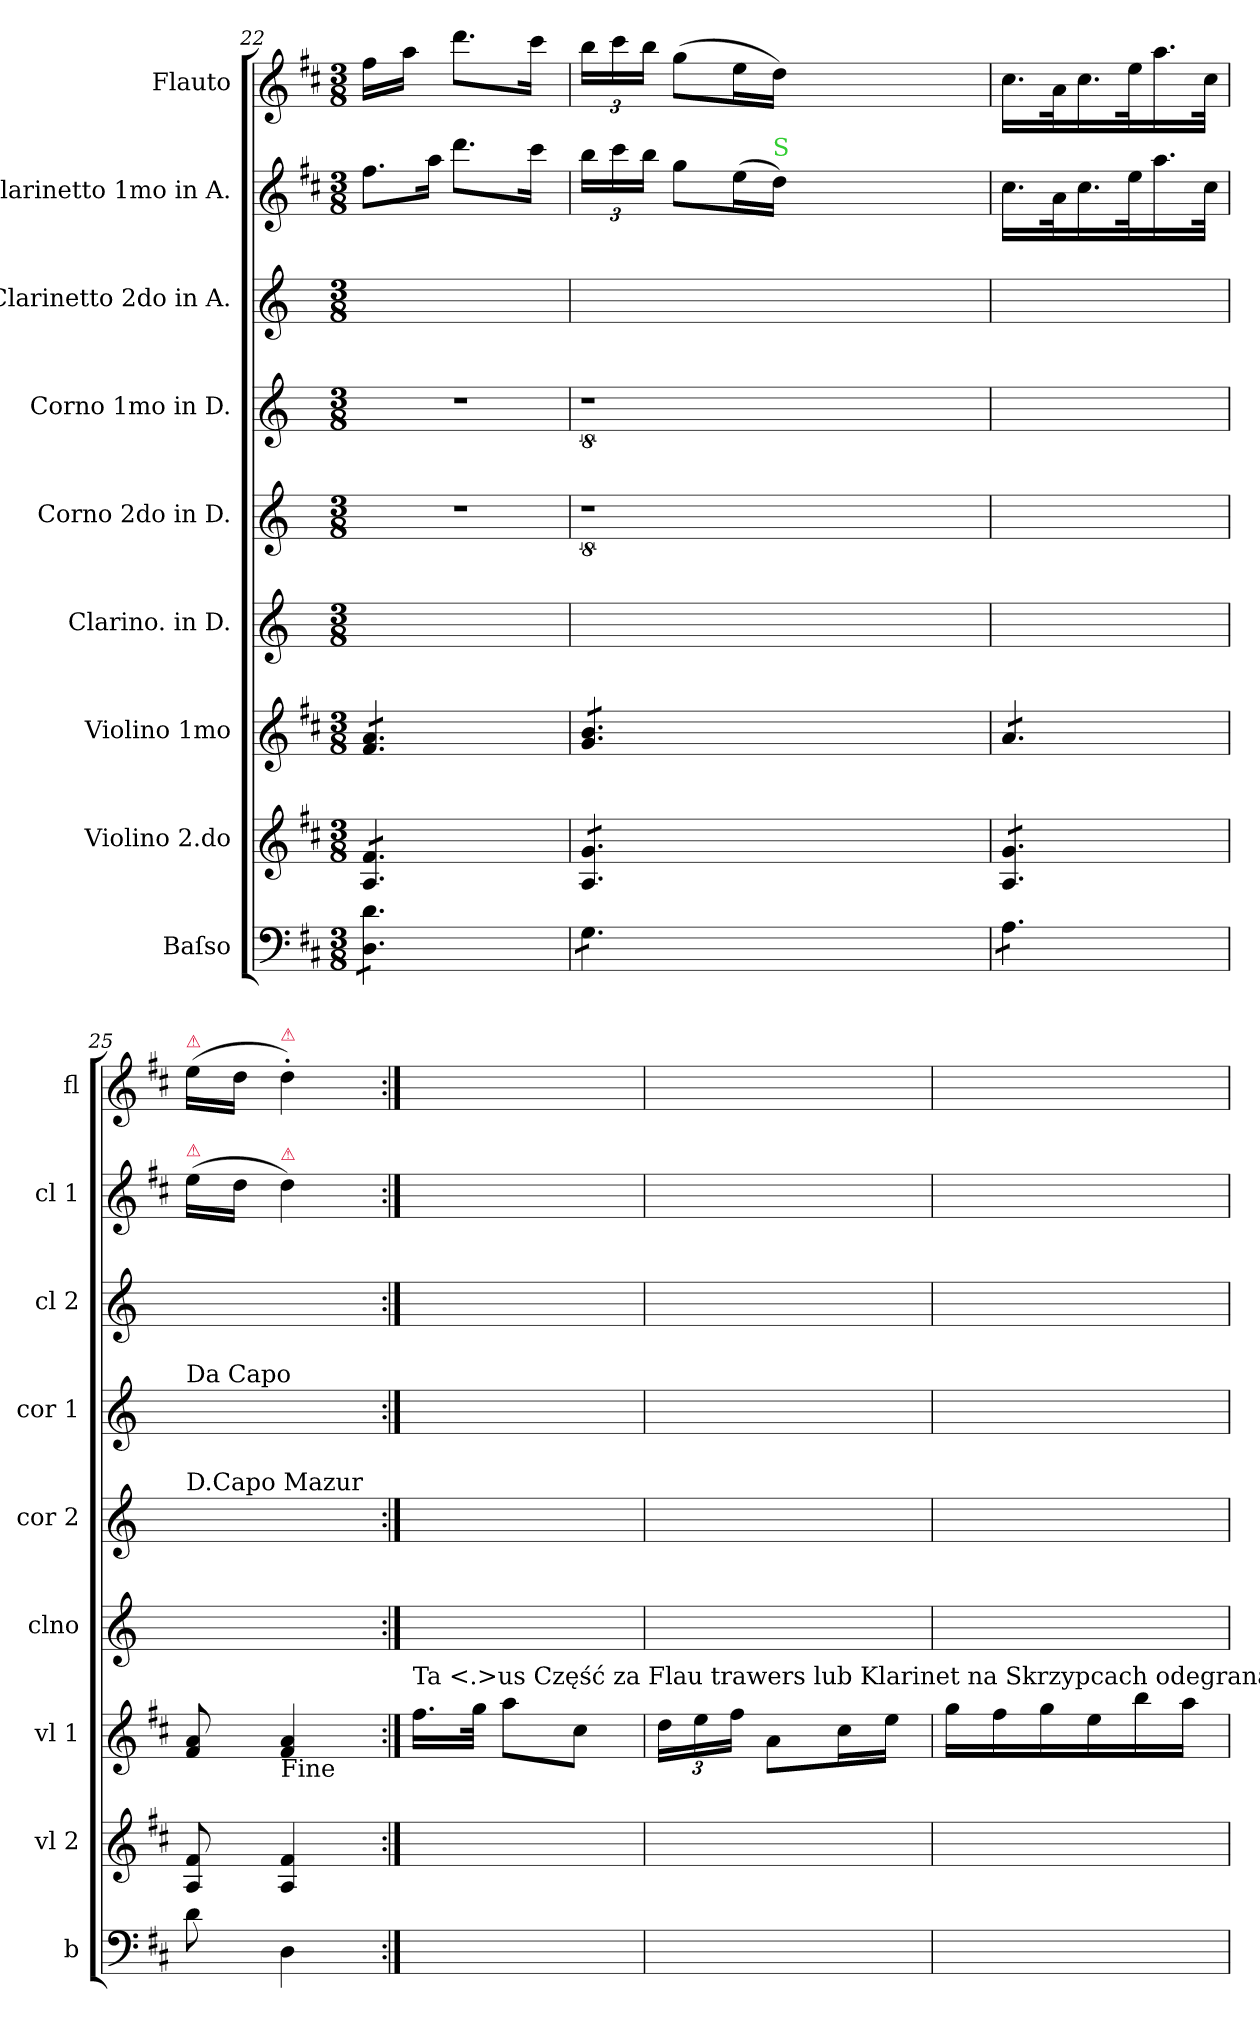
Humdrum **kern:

**kern	**kern	**kern	**kern	**kern	**kern	**kern	**kern	**kern
*part9	*part8	*part7	*part6	*part5	*part4	*part3	*part2	*part1
*staff9	*staff8	*staff7	*staff6	*staff5	*staff4	*staff3	*staff2	*staff1
*I"Baſso	*I"Violino 2.do	*I"Violino 1mo	*I"Clarino. in D.	*I"Corno 2do in D.	*I"Corno 1mo in D.	*I"Clarinetto 2do in A.	*I"Clarinetto 1mo in A.	*I"Flauto
*I'b	*I'vl 2	*I'vl 1	*I'clno	*I'cor 2	*I'cor 1	*I'cl 2	*I'cl 1	*I'fl
*clefF4	*clefG2	*clefG2	*clefG2	*clefG2	*clefG2	*clefG2	*clefG2	*clefG2
*	*	*	*ITrd-1c-2	*ITrd2c3	*ITrd2c3	*ITrd2c3	*	*
*k[f#c#]	*k[f#c#]	*k[f#c#]	*k[f#c#]	*k[f#c#g#]	*k[f#c#g#]	*k[f#c#g#]	*k[f#c#]	*k[f#c#]
*D:	*D:	*D:	*	*	*	*	*D:	*D:
*M3/8	*M3/8	*M3/8	*M3/8	*M3/8	*M3/8	*M3/8	*M3/8	*M3/8
=22	=22	=22	=22	=22	=22	=22	=22	=22
!	!	!	!	!	!	!	!LO:N:vis=8.	!
*tremolo	*	*	*	*	*	*	*	*
*	*tremolo	*	*	*	*	*	*	*
*	*	*tremolo	*	*	*	*	*	*
8D\ 8d\L	8A/ 8f#/L	8f#/ 8a/L	4.ryy	4.r	4.r	4.ryy	16.ff#\L	16ff#\LL
.	.	.	.	.	.	.	.	16aa\JJ
!	!	!	!	!	!	!	!LO:N:vis=16	!
.	.	.	.	.	.	.	32aa\Jk	.
8D\ 8d\	8A/ 8f#/	8f#/ 8a/	.	.	.	.	8.ddd\L	8.ddd\L
8D\ 8d\J	8A/ 8f#/J	8f#/ 8a/J	.	.	.	.	.	.
.	.	.	.	.	.	.	16ccc#\Jk	16ccc#\Jk
=23	=23	=23	=23	=23	=23	=23	=23	=23
8G\L	8A/ 8g/L	8g/ 8b/L	4.ryy	8%9r	8%9r	4.ryy	24bb\LL	24bb\LL
.	.	.	.	.	.	.	24ccc#\	24ccc#\
.	.	.	.	.	.	.	24bb\JJ	24bb\JJ
8G\	8A/ 8g/	8g/ 8b/	.	.	.	.	8gg\L	(8gg\L
8G\J	8A/ 8g/J	8g/ 8b/J	.	.	.	.	(16ee\L	16ee\L
!	!	!	!	!	!	!	!LO:TX:a:color=limegreen:t=S	!
.	.	.	.	.	.	.	16dd\JJ)	16dd\JJ)
2.ryy	2.ryy	2.ryy	2.ryy	.	.	2.ryy	2.ryy	2.ryy
=24	=24	=24	=24	=24	=24	=24	=24	=24
8A\L	8A/ 8g/L	8a/L	4.ryy	4.ryy	4.ryy	4.ryy	16.cc#\LL	16.cc#\LL
.	.	.	.	.	.	.	32a\K	32a\K
8A\	8A/ 8g/	8a/	.	.	.	.	16.cc#\	16.cc#\
.	.	.	.	.	.	.	32ee\K	32ee\K
8A\J	8A/ 8g/J	8a/J	.	.	.	.	16.aa\	16.aa\
*	*	*Xtremolo	*	*	*	*	*	*
*	*Xtremolo	*	*	*	*	*	*	*
*Xtremolo	*	*	*	*	*	*	*	*
.	.	.	.	.	.	.	32cc#\JJk	32cc#\JJk
=25	=25	=25	=25	=25	=25	=25	=25	=25
!	!	!	!	!	!	!	!	!LO:TX:a:color=crimson:t=⚠
!	!	!	!	!	!	!	!LO:TX:a:color=crimson:t=⚠	!
!	!	!	!	!	!LO:TX:a:t=Da Capo	!	!	!
!	!	!	!	!LO:TX:a:t=D.Capo Mazur	!	!	!	!
8d\	8A/ 8f#/	8f#/ 8a/	4.ryy	4.ryy	4.ryy	4.ryy	(16ee\LL	(16ee\LL
.	.	.	.	.	.	.	16dd\JJ	16dd\JJ
!	!	!	!	!	!	!	!	!LO:TX:a:color=crimson:t=⚠
!	!	!	!	!	!	!	!LO:TX:a:color=crimson:t=⚠	!
!	!	!LO:TX:b:t=Fine	!	!	!	!	!	!
4D\	4A/ 4f#/	4f#/ 4a/	.	.	.	.	4dd\)	4dd'\)
=26:|!	=26:|!	=26:|!	=26:|!	=26:|!	=26:|!	=26:|!	=26:|!	=26:|!
!	!	!LO:TX:a:t=Ta <.>us Część za Flau trawers lub Klarinet na Skrzypcach odegraną bydz może_to ust za 3cią Część	!	!	!	!	!	!
4.ryy	4.ryy	16.ff#\LL	4.ryy	4.ryy	4.ryy	4.ryy	4.ryy	4.ryy
.	.	32gg\JJk	.	.	.	.	.	.
.	.	8aa\L	.	.	.	.	.	.
.	.	8cc#\J	.	.	.	.	.	.
=27	=27	=27	=27	=27	=27	=27	=27	=27
4.ryy	4.ryy	24dd\LL	4.ryy	4.ryy	4.ryy	4.ryy	4.ryy	4.ryy
.	.	24ee\	.	.	.	.	.	.
.	.	24ff#\JJ	.	.	.	.	.	.
.	.	8a\L	.	.	.	.	.	.
.	.	16cc#\L	.	.	.	.	.	.
.	.	16ee\JJ	.	.	.	.	.	.
=28	=28	=28	=28	=28	=28	=28	=28	=28
4.ryy	4.ryy	16gg\LL	4.ryy	4.ryy	4.ryy	4.ryy	4.ryy	4.ryy
.	.	16ff#\	.	.	.	.	.	.
.	.	16gg\	.	.	.	.	.	.
.	.	16ee\	.	.	.	.	.	.
.	.	16bb\	.	.	.	.	.	.
.	.	16aa\JJ	.	.	.	.	.	.
=	=	=	=	=	=	=	=	=
*-	*-	*-	*-	*-	*-	*-	*-	*-
